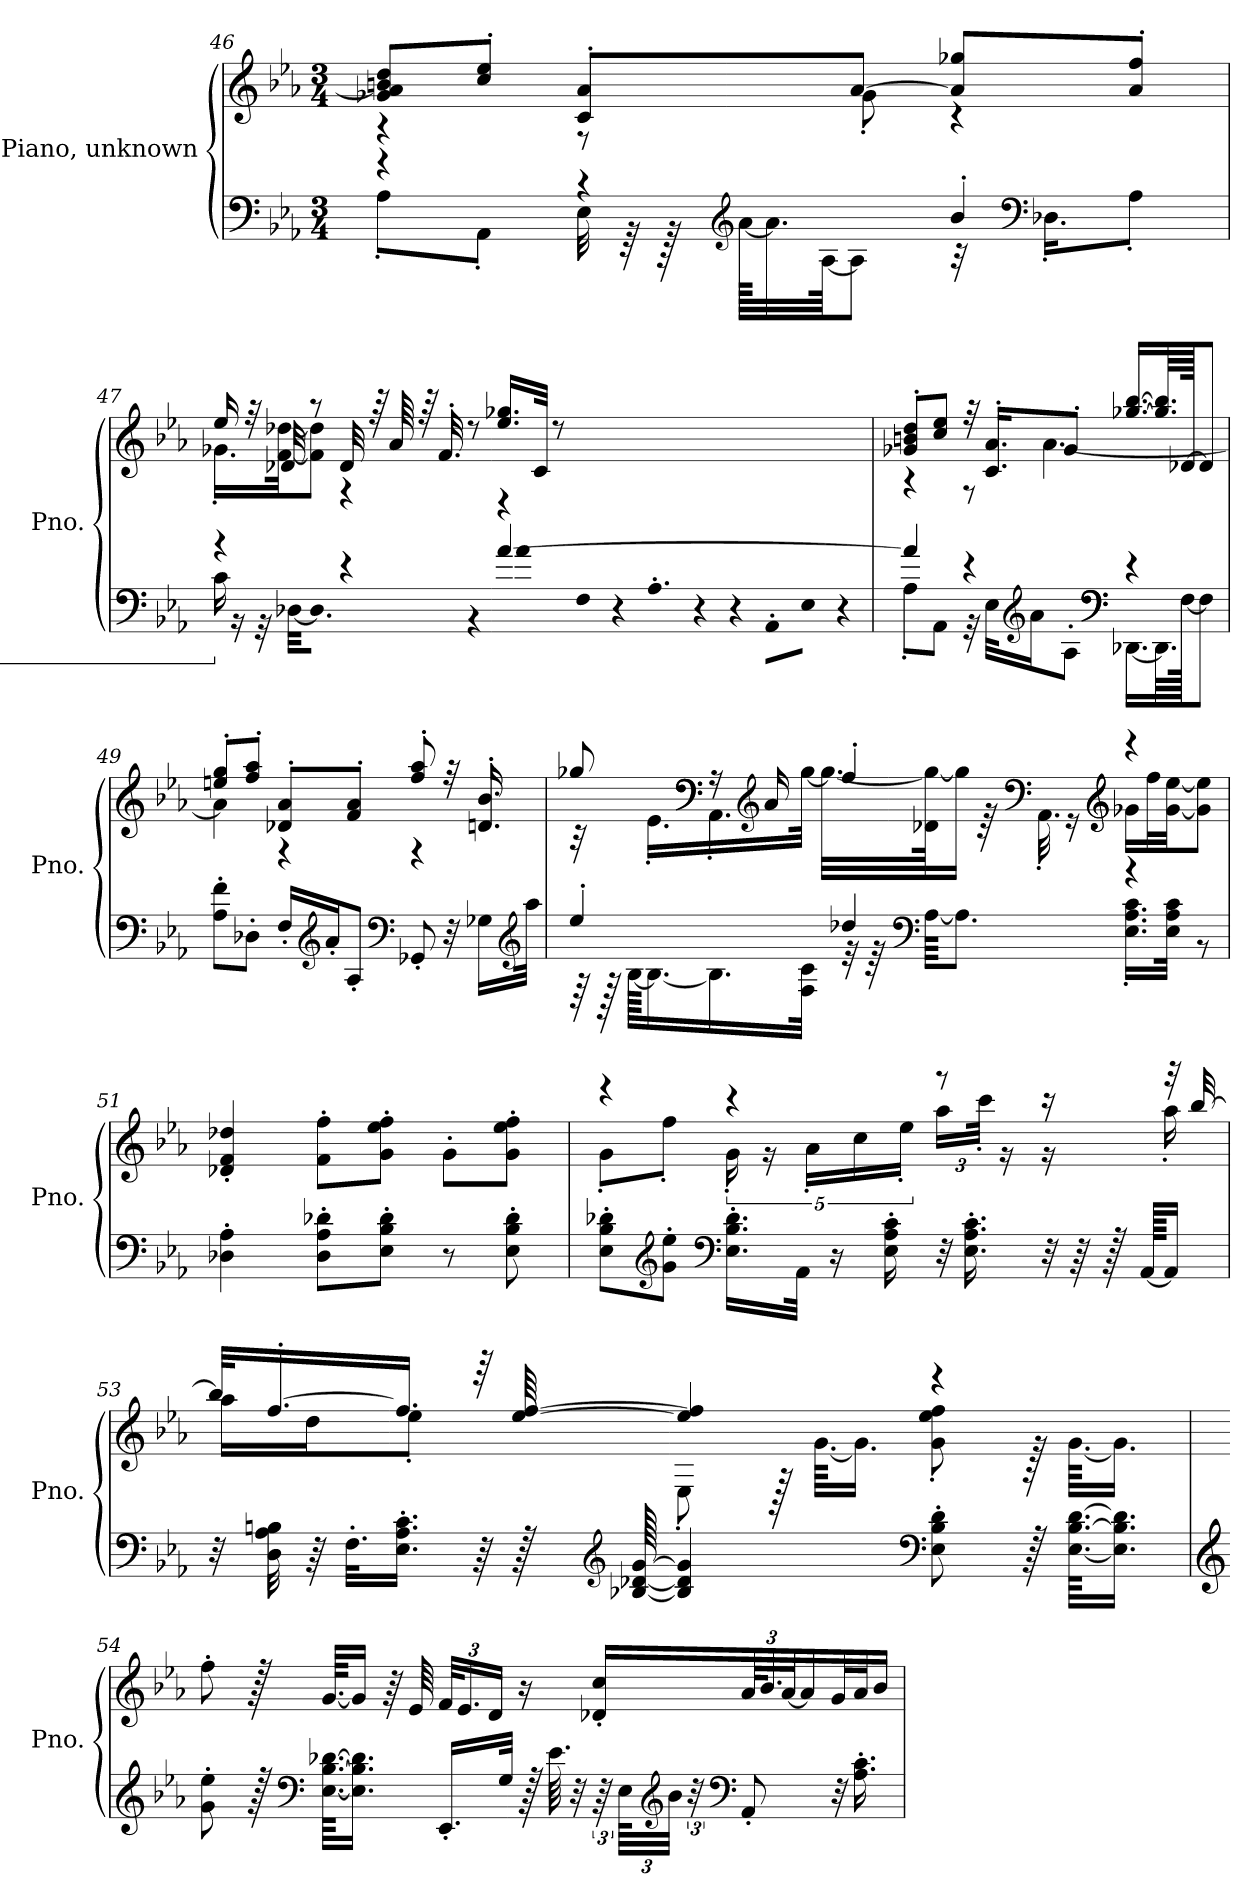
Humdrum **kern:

**kern	**kern
*part1	*part1
*staff2	*staff1
*I"Piano, unknown	*
*I'Pno.	*
!!LO:LB:g=z
*clefF4	*clefG2
*k[b-e-a-]	*k[b-e-a-]
*M3/4	*M3/4
=46	=46
*^	*^
4r	8A-'\L	8g-X/ 8a-/] 8bn/ 8dd/L	4r
.	8AA-'\J	8cc/' 8ee-/'J	.
4r	32E-\	8c/' 8a-/'L	8r
.	64r	.	.
.	128r	.	.
*clefG2	*	*	*
.	[128a-\KKLLL	.	.
.	32.a-\]	.	.
.	[64A-\JJK	.	.
.	8A-\J]	[8a-/J	8g-'\
4b-'/	32r	8a-/] 8gg-X/L	4r
*clefF4	*	*	*
.	16.D-X'\KL	.	.
.	8A-'\J	8a-/' 8ff/'J	.
=47	=47	=47	=47
4r	24c\	16ee-/	16.g-X'\LL
.	24r	.	.
.	.	32r	.
.	48r	.	.
.	.	32d-X/	[32f\ [32dd-X\JK
.	[48D-X\KLL	.	.
.	16.D-\JJ]	8r	8f\] 8dd-\]J
.	64r	.	.
.	64a-\	.	.
4r	16F\	32d-/	4r
.	.	64r	.
.	.	64a-/	.
.	64r	64r	.
.	32.A-'\	32.f'/	.
.	8r	8r	.
[4a-/	32r	16.ee-/ 16.gg-X/LL	4r
.	16AA-'\LL	.	.
.	32E-\JJk	32c/JJk	.
.	8r	8r	.
!!LO:LB:g=z	!!
=48	=48	=48	=48
4a-/]	8A-'\L	8g-X/' 8bn/' 8dd/'L	4r
.	8AA-\J	8cc/ 8ee-/J	.
4r	32r	32r	8r
.	32E-\KLL	16.c/' 16.a-/'KL	.
*clefG2	*	*	*
.	16a-\J	.	.
.	8A-'\J	8g-'/J	[4.a-\
*clefF4	*	*	*
4r	[16.DD-X\LL	[16.gg-X/ [16.bb-/LL	.
.	64.DD-\LL]	64.gg-/] 64.bb-/]LL	.
.	[128F\JJJK	[128d-X/JJJK	.
.	8F\J]	8d-/J]	.
*v	*v	*	*
=49	=49	=49
8A-\' 8f\'L	8een/' 8gg/'L	4a-\]
8D-X'\J	8ff/' 8aa-/'J	.
16F'/LL	8d-X/' 8a-/'L	4r
*clefG2	*	*
16a-'/J	.	.
8A-'/J	8f/' 8a-/'J	.
*clefF4	*	*
8GG-X'/	8ff/' 8aa-/'	4r
32r	32r	.
16G-X\LL	16.dn/' 16.b-/'	.
*clefG2	*	*
32aa-\JJk	.	.
!!LO:PB:g=z	!!
=50	=50	=50
*^	*	*
4ee-'/	64r	8gg-X/	32r
.	128r	.	.
.	[128B-\KKKLL	.	.
.	16.B-\_	.	16.e-'\LL
*	*	*clefF4	*
.	16.B-\]	16r	16.AA-'\
*	*	*clefG2	*
.	.	16a-/	.
.	32F\ 32c\JJk	.	[32gg-\JJk
4dd-X/	32r	4ff'/	32.gg-\LLL_
.	64r	.	.
*clefF4	*	*	*
.	[64A-\KKKL	.	64d-X\ 64gg-\_JK
.	8.A-\J]	.	16gg-\JJ]
.	.	.	64r
*	*	*clefF4	*
.	.	.	32.AA-'\
.	.	.	16r
*	*	*clefG2	*
4r	16.E-\' 16.A-\' 16.c\'LL	4r	16g-X\LL
.	.	.	32ff\L
.	32E-\ 32A-\ 32c\JJk	.	[32g-\ [32ee-\JJ
.	8r	.	8g-\] 8ee-\]J
*v	*v	*	*
*	*v	*v
=51	=51
4D-X\' 4A-\'	4d-X/' 4f/' 4dd-X/'
8D-\' 8A-\' 8d-X\'L	8f\' 8ff\'L
8E-\' 8B-\' 8d-\'J	8g\' 8ee-\' 8ff\'J
8r	8g'\L
8E-\' 8B-\' 8d-\'	8g\' 8ee-\' 8ff\'J
!!LO:LB:g=z
=52	=52
*	*^
8E-\' 8B-\' 8d-X\'L	4r	8g'\L
*clefG2	*	*
8g\' 8ee-\'J	.	8ff'\J
*clefF4	*	*
16.E-\' 16.B-\' 16.d-\'LL	4r	20g'\
.	.	20r
32AA-\JJk	.	.
.	.	20a-'\LL
16r	.	.
.	.	20cc\
16E-\' 16A-\' 16c\'	.	.
.	.	20ee-'\JJ
*	*	*Xbrackettup
32r	8r	24aa-\LL
16.E-\' 16.A-\' 16.c\'	.	.
.	.	48ccc'\JJk
.	.	16r
32r	16r	16r
64r	.	.
128r	.	.
[128AA-/KKKLL	.	.
16AA-/JJ]	32r	16aa-'\
.	[32bb-/	.
!!LO:LB:g=z	!!
=53	=53	=53
32r	32bb-/KLL]	16aa-\LL
32D\ 32A-\ 32Bn\	[16.ff'/	.
64r	.	16dd\J
32.F'\KLL	.	.
16.E-\' 16.A-\' 16.c\'JJ	16.ff/JJ]	8ee-'\J
64r	64r	.
128r	[64ee-/ [64ff/	.
*clefG2	*	*
[128B-X/ [128d-X/ [128g/	.	.
4B-/] 4d-/] 4g/]	4ee-/] 4ff/]	8E-'\
.	.	128r
.	.	[64.g\KKLL
.	.	16.g\JJ]
*clefF4	*	*
8E-\' 8B-\' 8d-\'	4r	8g\' 8ee-\' 8ff\'
128r	.	128r
[64.E-\ [64.B-\ [64.d-\KKLL	.	[64.g\KKLL
16.E-\] 16.B-\] 16.d-\]JJ	.	16.g\JJ]
*	*v	*v
!!LO:LB:g=z
=54	=54
*clefG2	*
8g\' 8ee-\'	8ff'\
128r	128r
*clefF4	*
[64.E-\ [64.B-\ [64.d-X\KKLL	[64.g/KKLL
16.E-\] 16.B-\] 16.d-\]JJ	16g/JJ]
.	64r
.	64e-/
16.EE-'/LL	48f/KLL
.	24.e-/
.	24d/JJ
32G/JJk	.
128r	16r
64.e-\	.
32r	.
96r	16d-X/' 16cc/'LL
96E-\KLLL	.
*clefG2	*
48b-\JJJ	.
48r	.
*clefF4	*
8AA-'/	96a-/KL
.	48.b-/
.	[48a-/J
.	16a-/]
32r	32g/L
16.A-\' 16.c\'	32a-/J
.	16b-/JJ
=	=
*-	*-
